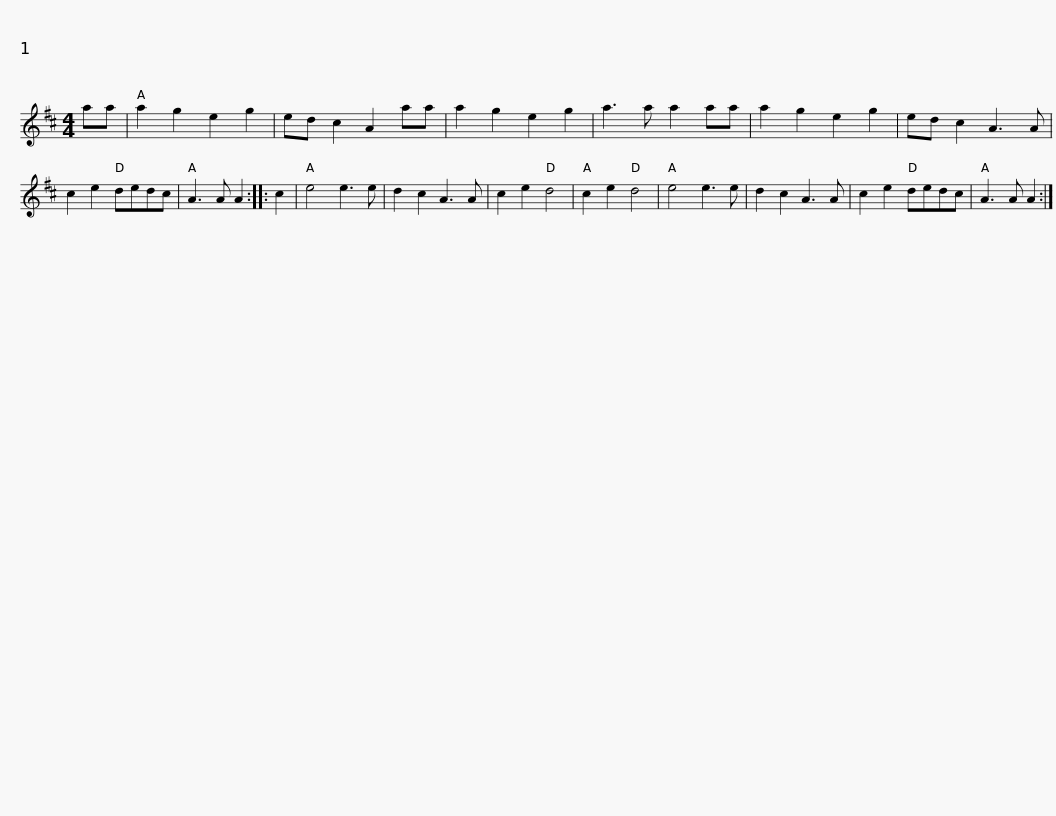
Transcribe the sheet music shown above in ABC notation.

X:1
L:1/8
M:4/4
I:linebreak $
K:D
V:1 treble
V:1
 aa | a2 g2 e2 g2 | ed c2 A2 aa | a2 g2 e2 g2 | a3 a a2 aa | %5
 a2 g2 e2 g2 | ed c2 A3 A | c2 e2 dedc |$ A3 A A2 :: c2 | %10
 e4 e3 e | d2 c2 A3 A | c2 e2 d4 | c2 e2 d4 | e4 e3 e | %15
 d2 c2 A3 A | c2 e2 dedc | A3 A A2 :| %18
